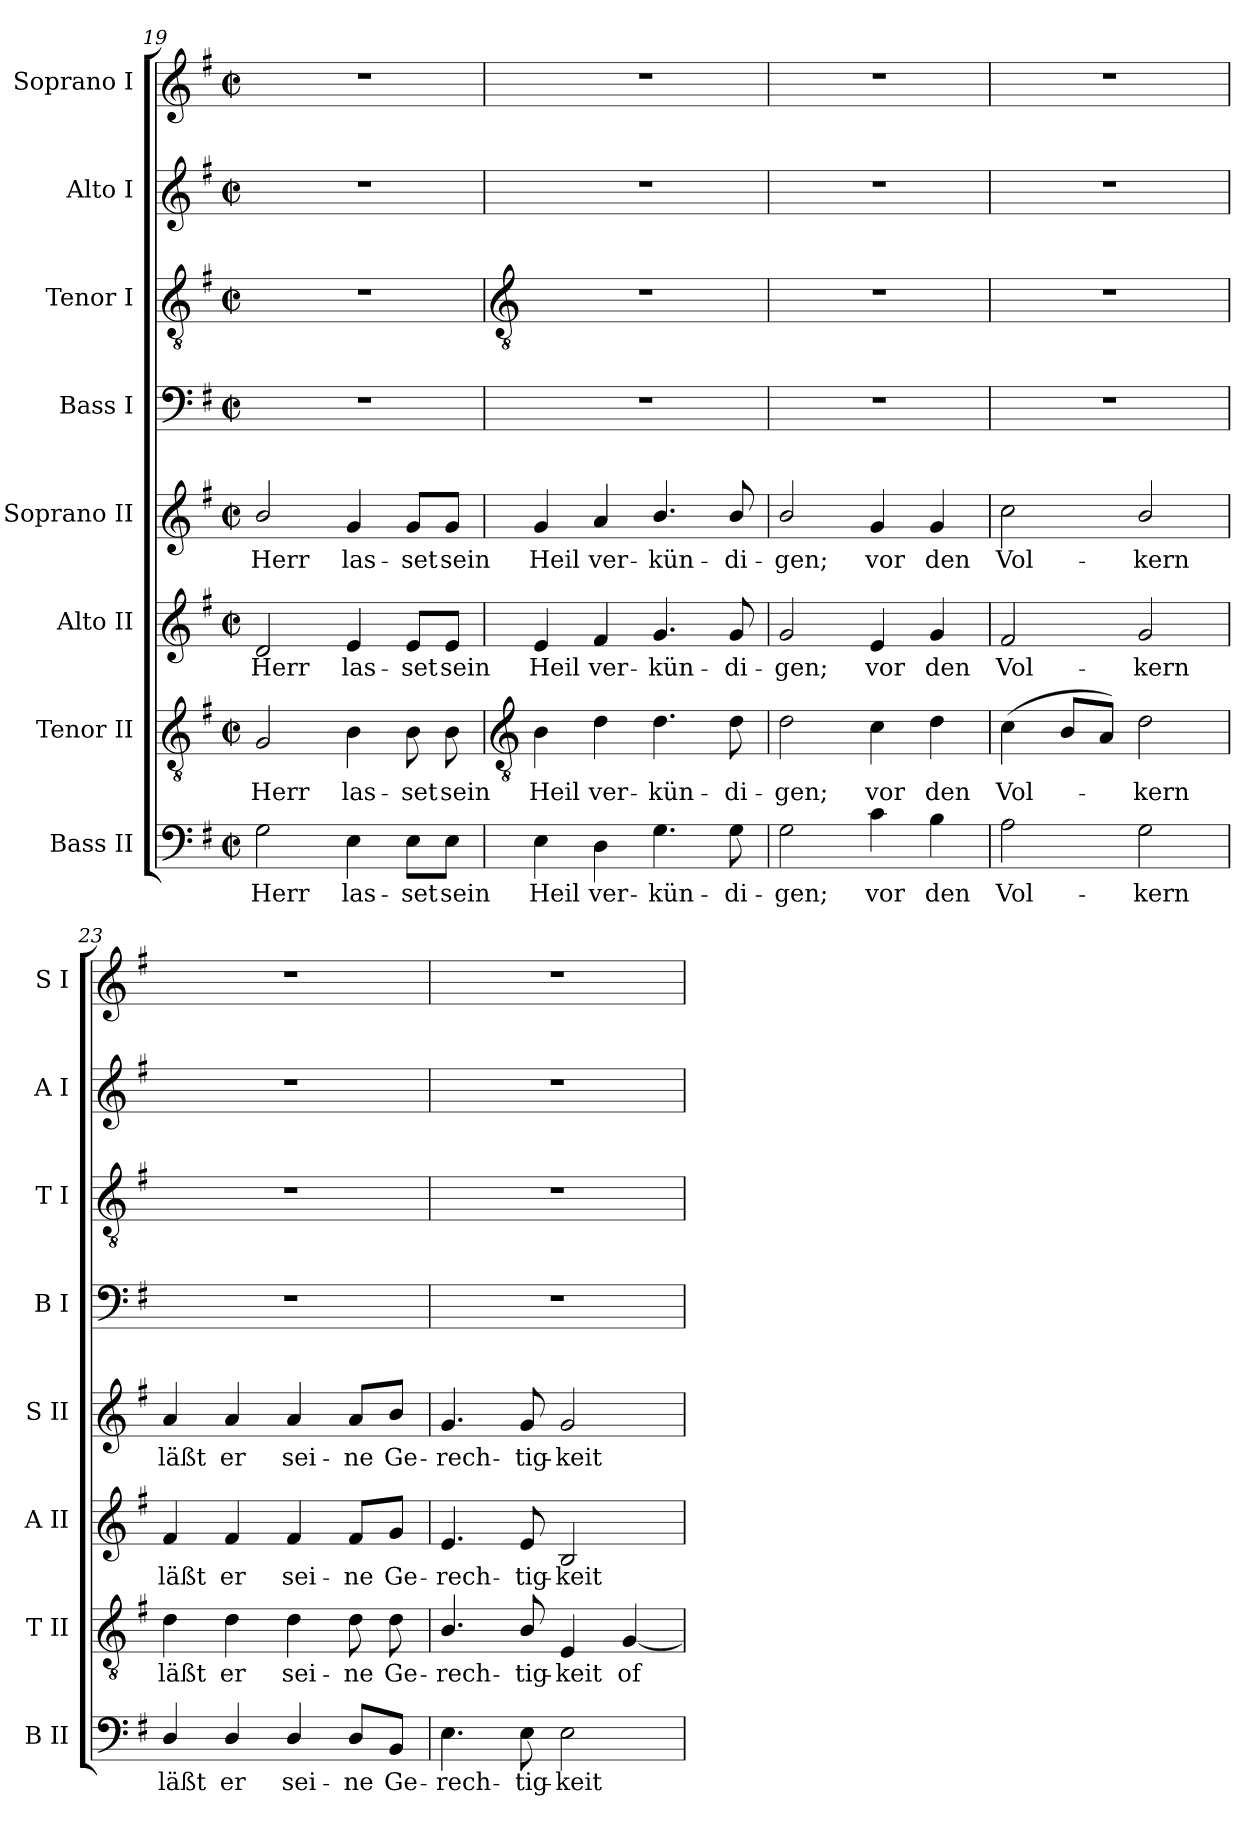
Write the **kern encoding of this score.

**kern	**text	**kern	**text	**kern	**text	**kern	**text	**kern	**kern	**kern	**kern
*part8	*part8	*part7	*part7	*part6	*part6	*part5	*part5	*part4	*part3	*part2	*part1
*staff8	*staff8	*staff7	*staff7	*staff6	*staff6	*staff5	*staff5	*staff4	*staff3	*staff2	*staff1
*I"Bass II	*	*I"Tenor II	*	*I"Alto II	*	*I"Soprano II	*	*I"Bass I	*I"Tenor I	*I"Alto I	*I"Soprano I
*I'B II	*	*I'T II	*	*I'A II	*	*I'S II	*	*I'B I	*I'T I	*I'A I	*I'S I
*clefF4	*	*clefGv2	*	*clefG2	*	*clefG2	*	*clefF4	*clefGv2	*clefG2	*clefG2
*k[f#]	*	*k[f#]	*	*k[f#]	*	*k[f#]	*	*k[f#]	*k[f#]	*k[f#]	*k[f#]
*G:	*	*G:	*	*G:	*	*G:	*	*G:	*G:	*G:	*G:
*M2/2	*	*M2/2	*	*M2/2	*	*M2/2	*	*M2/2	*M2/2	*M2/2	*M2/2
*met(c|)	*	*met(c|)	*	*met(c|)	*	*met(c|)	*	*met(c|)	*met(c|)	*met(c|)	*met(c|)
=19	=19	=19	=19	=19	=19	=19	=19	=19	=19	=19	=19
!	!LO:LY:b	!	!LO:LY:b	!	!LO:LY:b	!	!LO:LY:b	!	!	!	!
2G	Herr	2G	Herr	2d	Herr	2b/	Herr	1r	1r	1r	1r
!	!LO:LY:b	!	!LO:LY:b	!	!LO:LY:b	!	!LO:LY:b	!	!	!	!
4E	las-	4B	las-	4e	las-	4g	las-	.	.	.	.
!	!LO:LY:b	!	!LO:LY:b	!	!LO:LY:b	!	!LO:LY:b	!	!	!	!
8E\L	-set	8B	-set	8e/L	-set	8g/L	-set	.	.	.	.
!	!LO:LY:b	!	!LO:LY:b	!	!LO:LY:b	!	!LO:LY:b	!	!	!	!
8E\J	sein	8B	sein	8e/J	sein	8g/J	sein	.	.	.	.
!!LO:LB:g=z
=20	=20	=20	=20	=20	=20	=20	=20	=20	=20	=20	=20
*	*	*clefGv2	*	*	*	*	*	*	*clefGv2	*	*
!	!LO:LY:b	!	!LO:LY:b	!	!LO:LY:b	!	!LO:LY:b	!	!	!	!
4E	Heil	4B	Heil	4e	Heil	4g	Heil	1r	1r	1r	1r
!	!LO:LY:b	!	!LO:LY:b	!	!LO:LY:b	!	!LO:LY:b	!	!	!	!
4D	ver-	4d	ver-	4f#	ver-	4a	ver-	.	.	.	.
!	!LO:LY:b	!	!LO:LY:b	!	!LO:LY:b	!	!LO:LY:b	!	!	!	!
4.G	-kün-	4.d	-kün-	4.g	-kün-	4.b/	-kün-	.	.	.	.
!	!LO:LY:b	!	!LO:LY:b	!	!LO:LY:b	!	!LO:LY:b	!	!	!	!
8G	-di-	8d	-di-	8g	-di-	8b/	-di-	.	.	.	.
=21	=21	=21	=21	=21	=21	=21	=21	=21	=21	=21	=21
!	!LO:LY:b	!	!LO:LY:b	!	!LO:LY:b	!	!LO:LY:b	!	!	!	!
2G	-gen;	2d	-gen;	2g	-gen;	2b/	-gen;	1r	1r	1r	1r
!	!LO:LY:b	!	!LO:LY:b	!	!LO:LY:b	!	!LO:LY:b	!	!	!	!
4c	vor	4c	vor	4e	vor	4g	vor	.	.	.	.
!	!LO:LY:b	!	!LO:LY:b	!	!LO:LY:b	!	!LO:LY:b	!	!	!	!
4B	den	4d	den	4g	den	4g	den	.	.	.	.
=22	=22	=22	=22	=22	=22	=22	=22	=22	=22	=22	=22
!	!LO:LY:b	!	!LO:LY:b	!	!LO:LY:b	!	!LO:LY:b	!	!	!	!
2A	Vol-	(<4c	Vol-	2f#	Vol-	2cc	Vol-	1r	1r	1r	1r
.	.	8BL	.	.	.	.	.	.	.	.	.
.	.	8AJ)	.	.	.	.	.	.	.	.	.
!	!LO:LY:b	!	!LO:LY:b	!	!LO:LY:b	!	!LO:LY:b	!	!	!	!
2G	-kern	2d	kern	2g	-kern	2b/	-kern	.	.	.	.
=23	=23	=23	=23	=23	=23	=23	=23	=23	=23	=23	=23
!	!LO:LY:b	!	!LO:LY:b	!	!LO:LY:b	!	!LO:LY:b	!	!	!	!
4D/	läßt	4d	läßt	4f#	läßt	4a	läßt	1r	1r	1r	1r
!	!LO:LY:b	!	!LO:LY:b	!	!LO:LY:b	!	!LO:LY:b	!	!	!	!
4D/	er	4d	er	4f#	er	4a	er	.	.	.	.
!	!LO:LY:b	!	!LO:LY:b	!	!LO:LY:b	!	!LO:LY:b	!	!	!	!
4D/	sei-	4d	sei-	4f#	sei-	4a	sei-	.	.	.	.
!	!LO:LY:b	!	!LO:LY:b	!	!LO:LY:b	!	!LO:LY:b	!	!	!	!
8D/L	-ne	8d	-ne	8f#/L	-ne	8a/L	-ne	.	.	.	.
!	!LO:LY:b	!	!LO:LY:b	!	!LO:LY:b	!	!LO:LY:b	!	!	!	!
8BB/J	Ge-	8d	Ge-	8g/J	Ge-	8b/J	Ge-	.	.	.	.
=24	=24	=24	=24	=24	=24	=24	=24	=24	=24	=24	=24
!	!LO:LY:b	!	!LO:LY:b	!	!LO:LY:b	!	!LO:LY:b	!	!	!	!
4.E	-rech-	4.B/	-rech-	4.e	-rech-	4.g	-rech-	1r	1r	1r	1r
!	!LO:LY:b	!	!LO:LY:b	!	!LO:LY:b	!	!LO:LY:b	!	!	!	!
8E	-tig-	8B/	-tig-	8e	-tig-	8g	-tig-	.	.	.	.
!	!LO:LY:b	!	!LO:LY:b	!	!LO:LY:b	!	!LO:LY:b	!	!	!	!
2E	-keit	4E	-keit	2B	-keit	2g	-keit	.	.	.	.
!	!	!	!LO:LY:b	!	!	!	!	!	!	!	!
.	.	[4G	of-	.	.	.	.	.	.	.	.
=	=	=	=	=	=	=	=	=	=	=	=
*-	*-	*-	*-	*-	*-	*-	*-	*-	*-	*-	*-
